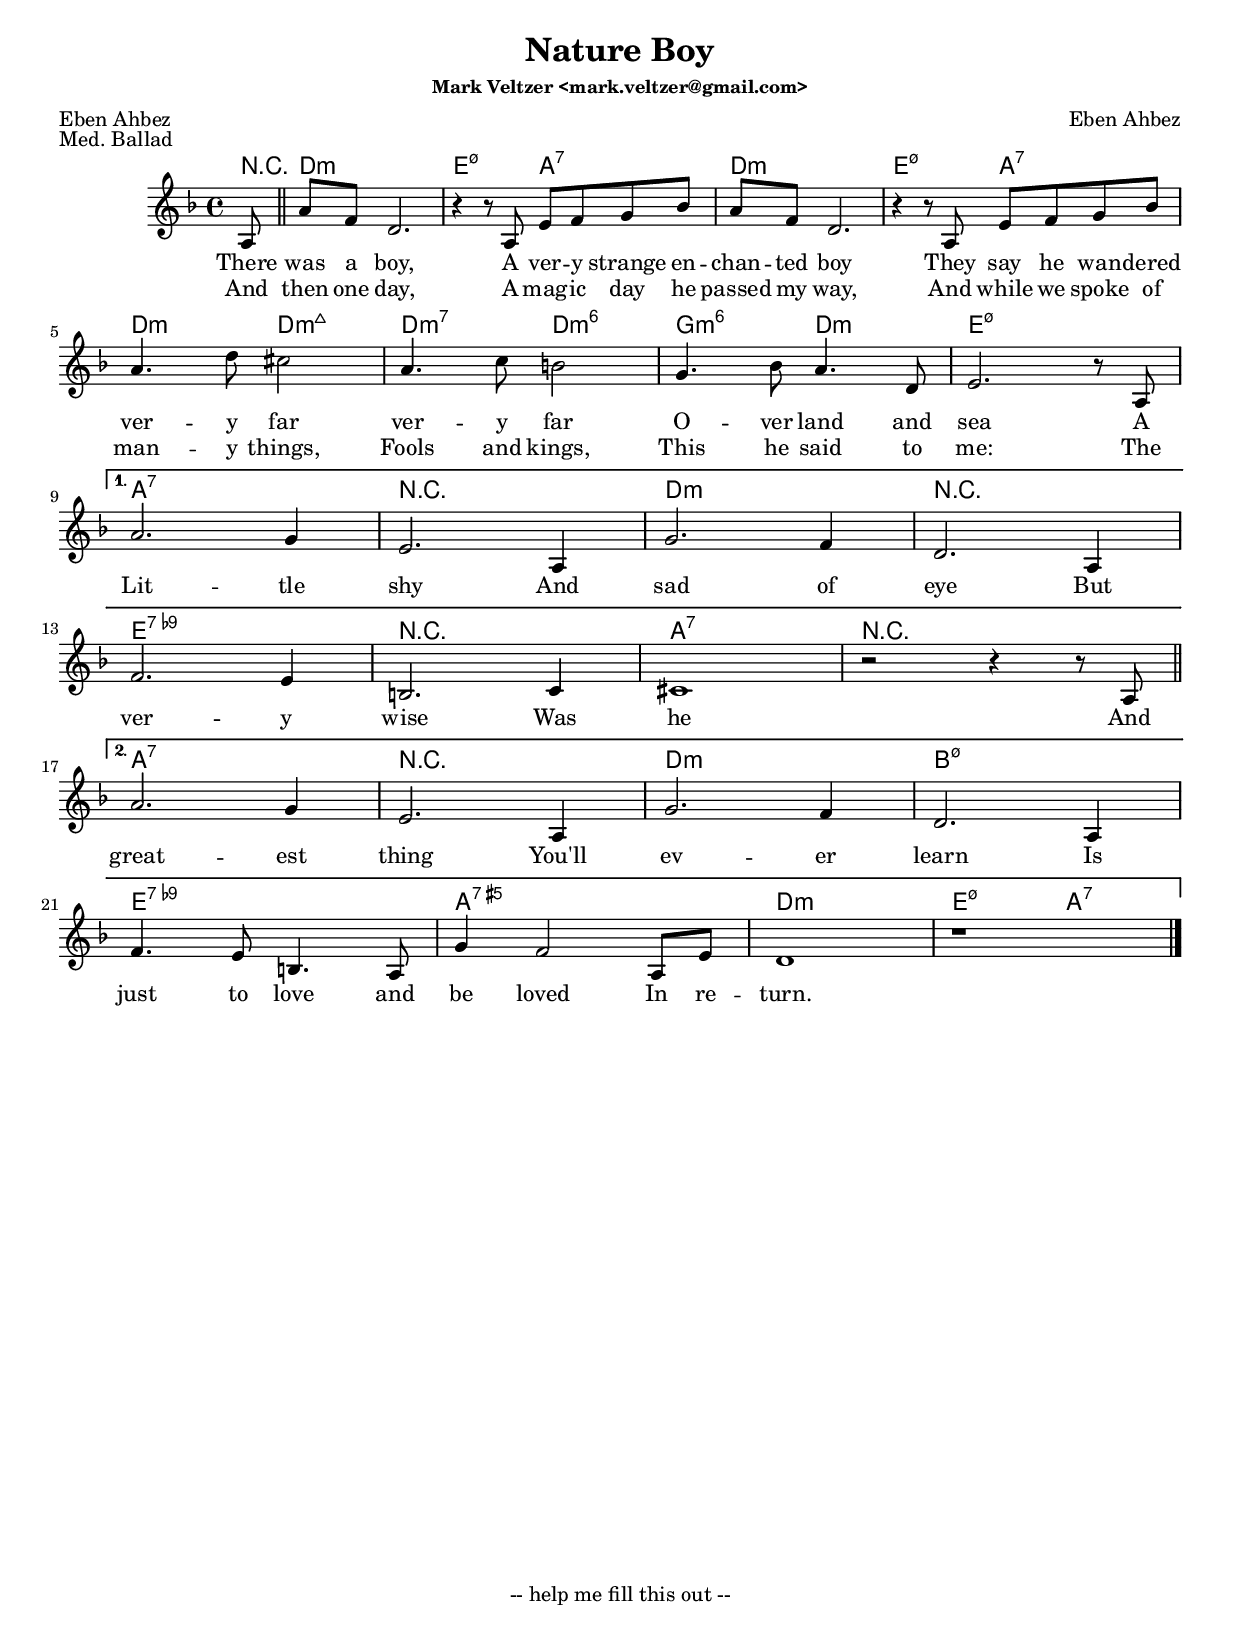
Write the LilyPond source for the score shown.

\include "src/include/common.lyi"
\header {
	title="Nature Boy"
	subtitle=""
	composer="Eben Ahbez"
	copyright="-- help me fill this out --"
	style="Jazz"
	piece="Med. Ballad"
	poet="Eben Ahbez"

	completion="5"
	note="7th bar of letters A and B were originally 2 bars each. Melody is straight eights, though rather freely interpreted rhythmically."
	url="http://www.youtube.com/watch?v=Iq0XJCJ1Srw"
}

%{
	notes:
	- you cannot put the quotes in quotation marks (") since that will cause the lyrics
	to come out wrong.
	todo:
	0. do a repeat in the chords on the whole first 8 bars.
%}

\score {
<<
\chords {
	\set chordChanges = ##t

	\partial 8 r8 |
	\repeat volta 2 {
		d1:min | e2:min7.5- a2:7 | d1:min | e2:min7.5- a2:7 |
		d2:min d2:min7+ | d2:min7 d2:min6 | g2:min6 d2:min | e1:min7.5- |
	}
	\alternative {
		{
			a1:7 | r1 | d1:min | r1 |
			e1:7.9- | r1 | a1:7 | r1 \bar "||"
		}
		{
			a1:7 | r1 | d1:min | b1:min7.5- |
			e1:7.9- | a1:7.5+ | d1:min | e2:min7.5- a2:7 \bar "|."
		}
	}
}

\new Voice="melody" {
	\time 4/4
	\key d \minor
	\partial 8 a8 \bar "||"
	\repeat volta 2 {
		a'8 f'8 d'2. | r4 r8 a8 e'8 f'8 g'8 bes'8 | a'8 f'8 d'2. | r4 r8 a8 e'8 f'8 g'8 bes'8 | \break
		a'4. d''8 cis''2 | a'4. c''8 b'2 | g'4. bes'8 a'4. d'8 | e'2. r8 a8 | \break
	}
	\alternative {
		{
			a'2. g'4 | e'2. a4 | g'2. f'4 | d'2. a4 | \break
			f'2. e'4 | b2. c'4 | cis'1 | r2 r4 r8 a8 \bar "||" \break
		}
		{
			a'2. g'4 | e'2. a4 | g'2. f'4 | d'2. a4 | \break
			f'4. e'8 b4. a8 | g'4 f'2 a8 e'8 | d'1 | r1 \bar "|." \break
		}
	}
}

\new Lyrics \lyricsto "melody" {
	There was a boy,
	A ver -- y strange en -- chan -- ted boy
	They say he wan -- dered ver -- y far ver -- y far
	O -- ver land and sea
	A Lit -- tle shy
	And sad of eye
	But ver -- y wise
	Was he

	And

	great -- est thing
	You'll ev -- er learn
	Is just to love and be loved
	In re -- turn.
}
\new Lyrics \lyricsto "melody" {
	And then one day,
	A mag -- ic day he passed my way,
	And while we spoke of man -- y things, Fools and kings,
	This he said to me: The
}
>>
	\midi {
		\context {
			\Score
			tempoWholesPerMinute = #(ly:make-moment 130 4)
		}
	}
	\layout {
	}
}
